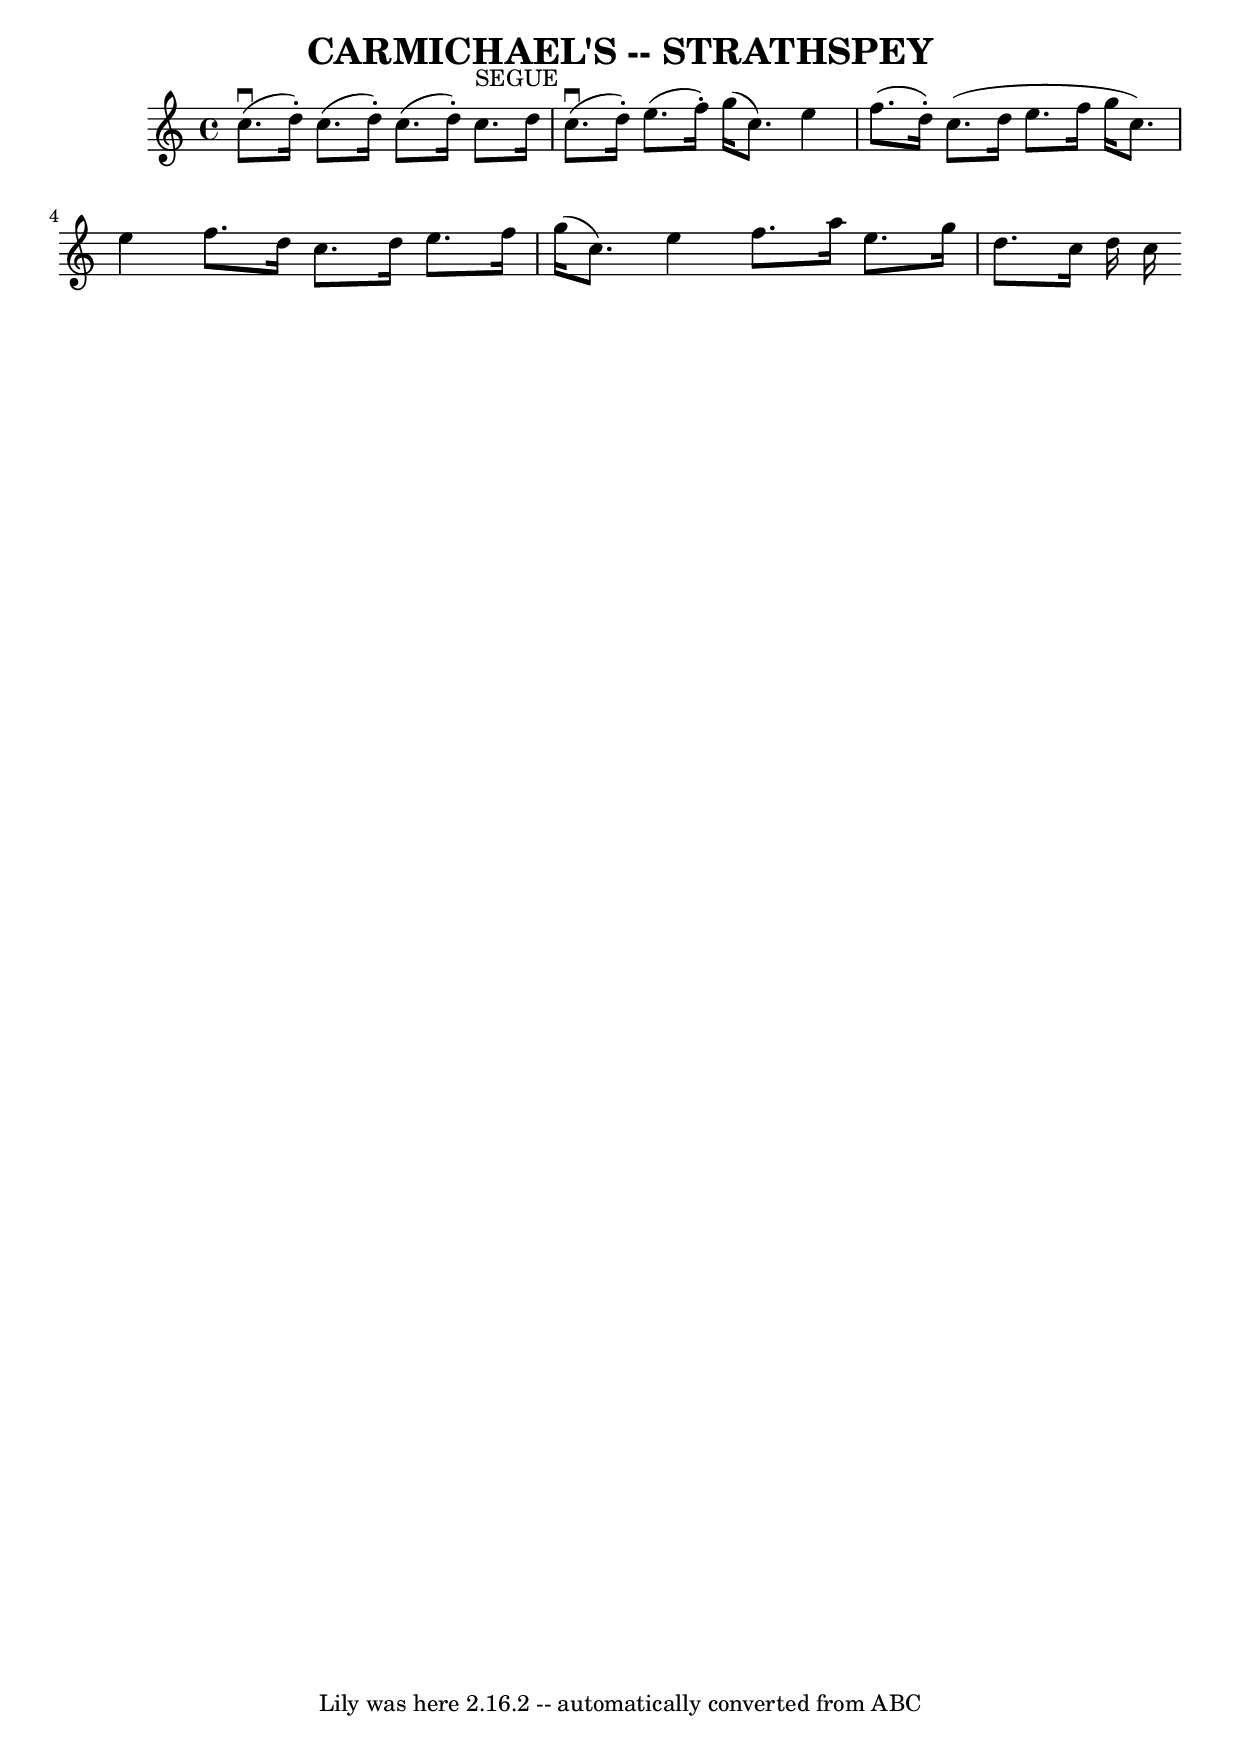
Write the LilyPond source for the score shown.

\version "2.7.40"
\include "Mammoth.ily"
\header {
	book = "Ryan's Mammoth Collection of Fiddle Tunes"
	crossRefNumber = "1"
	footnotes = ""
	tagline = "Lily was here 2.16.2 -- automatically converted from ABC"
	title = "CARMICHAEL'S -- STRATHSPEY"
}
voicedefault =  {
\set Score.defaultBarType = "empty"

 \override Staff.TimeSignature #'style = #'C
 \time 4/4 % %slurgraces 1
 \key c \major c''8. (^\downbow d''16 -.) c''8. ((d''16 -.)  
 c''8. ((d''16 -.) c''8.^"SEGUE" d''16 c''8. 
(^\downbow d''16 -.) e''8. (f''16 -.) g''16 (c''8.) e''4   
 |
 f''8. (d''16 -.) c''8. (d''16 e''8. f''16    
g''16 (c''8.) e''4    |
 f''8. d''16 c''8. d''16    
e''8. f''16 g''16 (c''8.) e''4    |
 f''8. a''16    
e''8. g''16 d''8. c''16 d''16 (c''16 (
}

\score{
    <<

	\context Staff="default"
	{
	    \voicedefault 
	}

    >>
	\layout {
	}
	\midi {}
}
